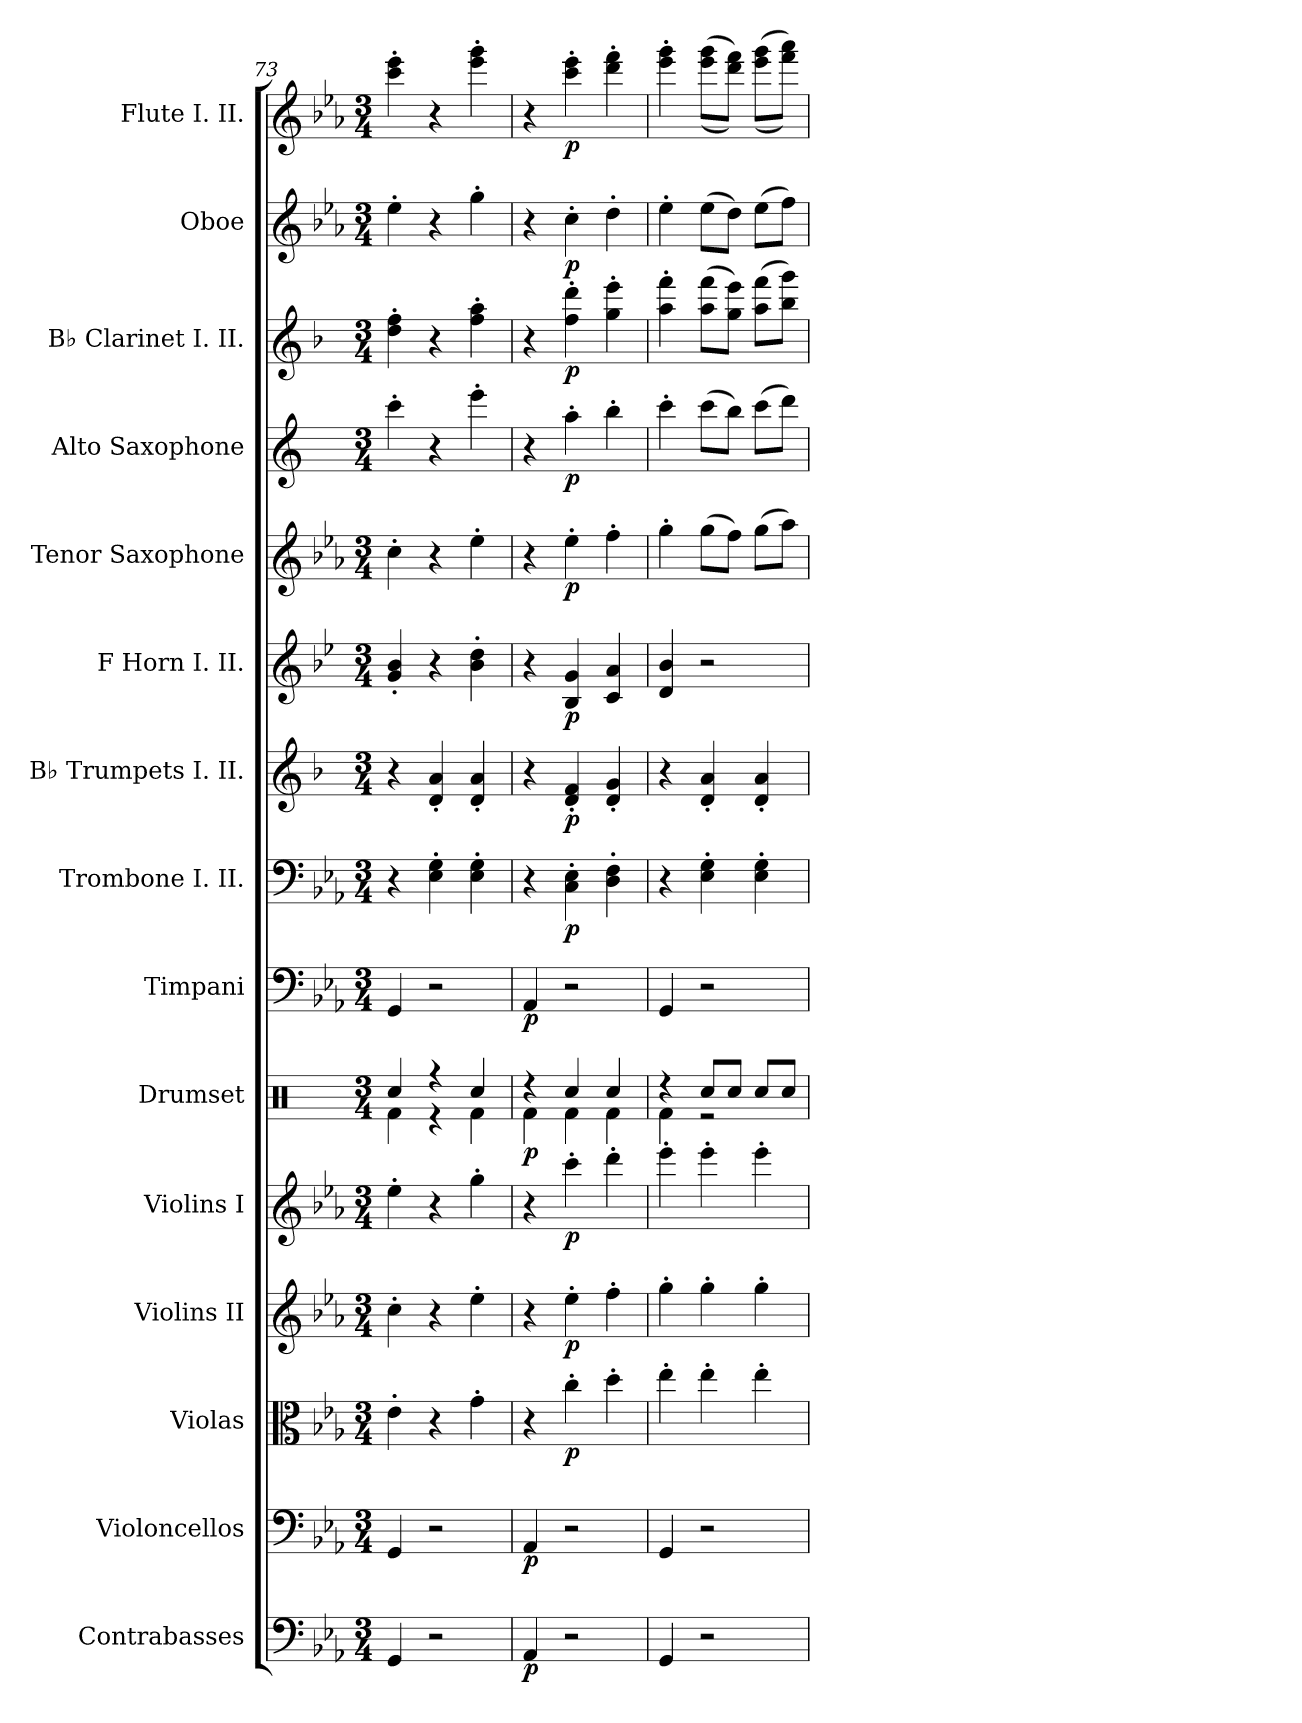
**kern	**dynam	**kern	**dynam	**kern	**dynam	**kern	**dynam	**kern	**dynam	**kern	**dynam	**kern	**dynam	**kern	**dynam	**kern	**dynam	**kern	**dynam	**kern	**dynam	**kern	**dynam	**kern	**dynam	**kern	**dynam	**kern	**dynam
*part15	*part15	*part14	*part14	*part13	*part13	*part12	*part12	*part11	*part11	*part10	*part10	*part9	*part9	*part8	*part8	*part7	*part7	*part6	*part6	*part5	*part5	*part4	*part4	*part3	*part3	*part2	*part2	*part1	*part1
*staff15	*staff15	*staff14	*staff14	*staff13	*staff13	*staff12	*staff12	*staff11	*staff11	*staff10	*staff10	*staff9	*staff9	*staff8	*staff8	*staff7	*staff7	*staff6	*staff6	*staff5	*staff5	*staff4	*staff4	*staff3	*staff3	*staff2	*staff2	*staff1	*staff1
*I"Contrabasses	*	*I"Violoncellos	*	*I"Violas	*	*I"Violins II	*	*I"Violins I	*	*I"Drumset	*	*I"Timpani	*	*I"Trombone I. II.	*	*I"B♭ Trumpets I. II.	*	*I"F Horn I. II.	*	*I"Tenor Saxophone	*	*I"Alto Saxophone	*	*I"B♭ Clarinet  I. II.	*	*I"Oboe	*	*I"Flute I. II.	*
*I'Cb.	*	*I'Vc.	*	*I'Vla.	*	*I'Vln. II	*	*I'Vln. I	*	*I'Drs.	*	*I'Timp.	*	*I'Tbn. I. II.	*	*I'B♭ Tpt. I. II.	*	*I'F Hn. I. II.	*	*I'T. Sax.	*	*I'A. Sax.	*	*I'B♭ Cl. I. II.	*	*I'Ob.	*	*I'Fl. I. II.	*
*clefF4	*	*clefF4	*	*clefC3	*	*clefG2	*	*clefG2	*	*clefX	*	*clefF4	*	*clefF4	*	*clefG2	*	*clefG2	*	*clefG2	*	*clefG2	*	*clefG2	*	*clefG2	*	*clefG2	*
*ITrd7c12	*	*	*	*	*	*	*	*	*	*	*	*	*	*	*	*ITrd1c2	*	*ITrd4c7	*	*ITrd8c14	*	*ITrd5c9	*	*ITrd1c2	*	*	*	*	*
*k[b-e-a-]	*	*k[b-e-a-]	*	*k[b-e-a-]	*	*k[b-e-a-]	*	*k[b-e-a-]	*	*k[]	*	*k[b-e-a-]	*	*k[b-e-a-]	*	*k[b-e-a-]	*	*k[b-e-a-]	*	*k[b-e-a-]	*	*k[b-e-a-]	*	*k[b-e-a-]	*	*k[b-e-a-]	*	*k[b-e-a-]	*
*M3/4	*	*M3/4	*	*M3/4	*	*M3/4	*	*M3/4	*	*M3/4	*	*M3/4	*	*M3/4	*	*M3/4	*	*M3/4	*	*M3/4	*	*M3/4	*	*M3/4	*	*M3/4	*	*M3/4	*
=73	=73	=73	=73	=73	=73	=73	=73	=73	=73	=73	=73	=73	=73	=73	=73	=73	=73	=73	=73	=73	=73	=73	=73	=73	=73	=73	=73	=73	=73
*	*	*	*	*	*	*	*	*	*	*^	*	*	*	*	*	*	*	*	*	*	*	*	*	*	*	*	*	*	*
4GGG/	.	4GG/	.	4e-'\	.	4cc'\	.	4ee-'\	.	4Rcc/	4Rf\	.	4GG/	.	4r	.	4r	.	4c/' 4e-/'	.	4c'\	.	4ee-'\	.	4cc\' 4ee-\'	.	4ee-'\	.	4ccc\' 4eee-\'	.
2r	.	2r	.	4r	.	4r	.	4r	.	4r	4r	.	2r	.	4E-\' 4G\'	.	4c/' 4g/'	.	4r	.	4r	.	4r	.	4r	.	4r	.	4r	.
.	.	.	.	4g'\	.	4ee-'\	.	4gg'\	.	4Rcc/	4Rf\	.	.	.	4E-\' 4G\'	.	4c/' 4g/'	.	4e-\' 4g\'	.	4e-'\	.	4gg'\	.	4ee-\' 4gg\'	.	4gg'\	.	4eee-\' 4ggg\'	.
=74	=74	=74	=74	=74	=74	=74	=74	=74	=74	=74	=74	=74	=74	=74	=74	=74	=74	=74	=74	=74	=74	=74	=74	=74	=74	=74	=74	=74	=74	=74
!	!LO:DY:b	!	!LO:DY:b	!	!	!	!	!	!	!	!	!LO:DY:b	!	!LO:DY:b	!	!	!	!	!	!	!	!	!	!	!	!	!	!	!	!
4AAA-/	p	4AA-/	p	4r	.	4r	.	4r	.	4r	4Rf\	p	4AA-/	p	4r	.	4r	.	4r	.	4r	.	4r	.	4r	.	4r	.	4r	.
!	!	!	!	!	!LO:DY:b	!	!LO:DY:b	!	!LO:DY:b	!	!	!	!	!	!	!LO:DY:b	!	!LO:DY:b	!	!LO:DY:b	!	!LO:DY:b	!	!LO:DY:b	!	!LO:DY:b	!	!LO:DY:b	!	!LO:DY:b
2r	.	2r	.	4cc'\	p	4ee-'\	p	4ccc'\	p	4Rcc/	4Rf\	.	2r	.	4C\' 4E-\'	p	4c/' 4e-/'	p	4E-/ 4c/	p	4e-'\	p	4cc'\	p	4ee-\' 4ccc\'	p	4cc'\	p	4ccc\' 4eee-\'	p
.	.	.	.	4dd'\	.	4ff'\	.	4ddd'\	.	4Rcc/	4Rf\	.	.	.	4D\' 4F\'	.	4c/' 4f/'	.	4F/ 4d/	.	4f'\	.	4dd'\	.	4ff\' 4ddd\'	.	4dd'\	.	4ddd\' 4fff\'	.
=75	=75	=75	=75	=75	=75	=75	=75	=75	=75	=75	=75	=75	=75	=75	=75	=75	=75	=75	=75	=75	=75	=75	=75	=75	=75	=75	=75	=75	=75	=75
4GGG/	.	4GG/	.	4ee-'\	.	4gg'\	.	4eee-'\	.	4r	4Rf\	.	4GG/	.	4r	.	4r	.	4G/ 4e-/	.	4g'\	.	4ee-'\	.	4gg\' 4eee-\'	.	4ee-'\	.	4eee-\' 4ggg\'	.
2r	.	2r	.	4ee-'\	.	4gg'\	.	4eee-'\	.	8Rcc/L	2r	.	2r	.	4E-\' 4G\'	.	4c/' 4g/'	.	2r	.	(8g\L	.	(8ee-\L	.	(8gg\ 8eee-\L	.	(8ee-\L	.	((8eee-\ 8ggg\L	.
.	.	.	.	.	.	.	.	.	.	8Rcc/J	.	.	.	.	.	.	.	.	.	.	8f\J)	.	8dd\J)	.	8ff\ 8ddd\J)	.	8dd\J)	.	8ddd\ 8fff\J))	.
.	.	.	.	4ee-'\	.	4gg'\	.	4eee-'\	.	8Rcc/L	.	.	.	.	4E-\' 4G\'	.	4c/' 4g/'	.	.	.	(8g\L	.	(8ee-\L	.	(8gg\ 8eee-\L	.	(8ee-\L	.	((8eee-\ 8ggg\L	.
.	.	.	.	.	.	.	.	.	.	8Rcc/J	.	.	.	.	.	.	.	.	.	.	8a-\J)	.	8ff\J)	.	8aa-\ 8fff\J)	.	8ff\J)	.	8fff\ 8aaa-\J))	.
*	*	*	*	*	*	*	*	*	*	*v	*v	*	*	*	*	*	*	*	*	*	*	*	*	*	*	*	*	*	*	*
=	=	=	=	=	=	=	=	=	=	=	=	=	=	=	=	=	=	=	=	=	=	=	=	=	=	=	=	=	=
*-	*-	*-	*-	*-	*-	*-	*-	*-	*-	*-	*-	*-	*-	*-	*-	*-	*-	*-	*-	*-	*-	*-	*-	*-	*-	*-	*-	*-	*-
